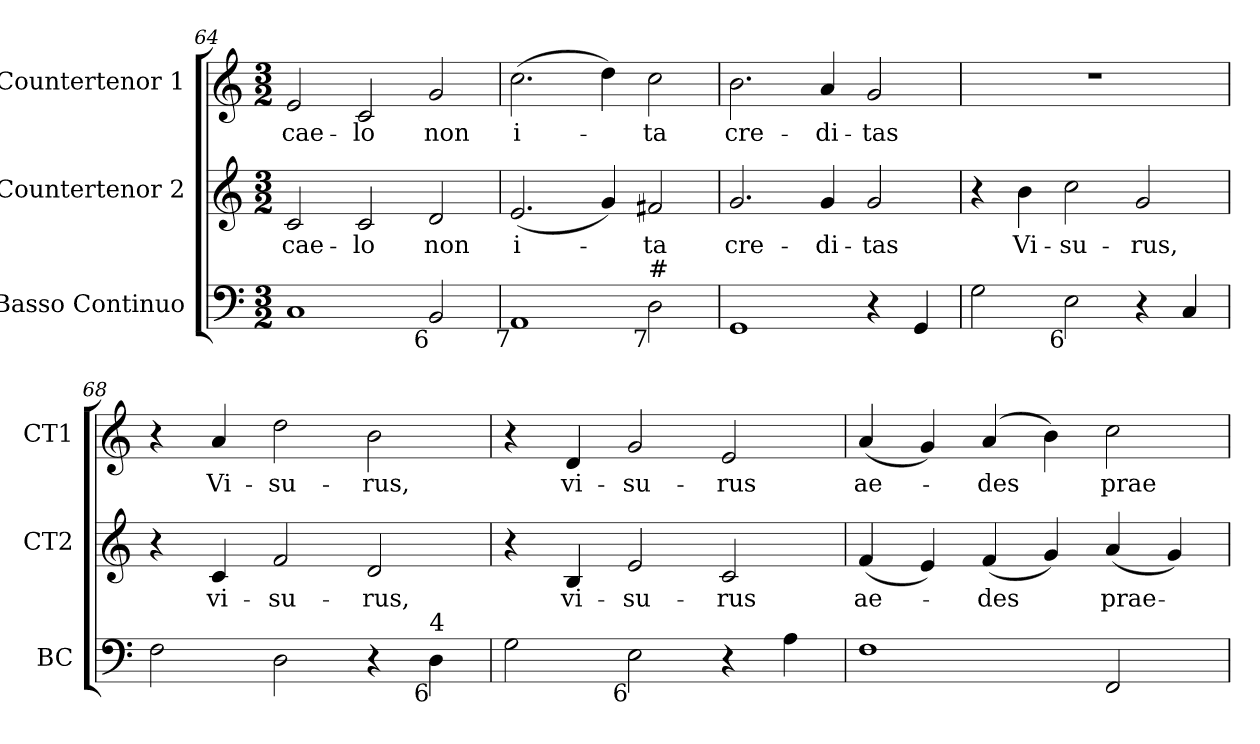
**kern	**kern	**text	**kern	**text
*part3	*part2	*part2	*part1	*part1
*staff3	*staff2	*staff2	*staff1	*staff1
*I"Basso Continuo	*I"Countertenor 2	*	*I"Countertenor 1	*
*I'BC	*I'CT2	*	*I'CT1	*
*clefF4	*clefG2	*	*clefG2	*
*k[]	*k[]	*	*k[]	*
*C:	*C:	*	*C:	*
*M3/2	*M3/2	*	*M3/2	*
=64	=64	=64	=64	=64
!	!	!LO:LY:b:color=#000000	!	!
!	!	!	!	!LO:LY:b:color=#000000
1Ci	2ci/	cae-	2ei/	cae-
!	!	!LO:LY:b:color=#000000	!	!
!	!	!	!	!LO:LY:b:color=#000000
.	2ci/	-lo	2ci/	-lo
!	!	!LO:LY:b:color=#000000	!	!
!LO:TX:b:rj:t=6	!	!	!	!
!	!	!	!	!LO:LY:b:color=#000000
2BBi/	2di/	non	2gi/	non
=65	=65	=65	=65	=65
!	!	!LO:LY:b:color=#000000	!	!
!LO:TX:b:rj:t=7	!	!	!	!
!	!	!	!	!LO:LY:b:color=#000000
1AAi	(2.ei/	i-	(2.cci\	i-
.	4gi/)	.	4ddi\)	.
!	!	!LO:LY:b:color=#000000	!	!
!LO:TX:b:rj:t=7	!	!	!	!
!LO:TX:t=#	!	!	!	!
!	!	!	!	!LO:LY:b:color=#000000
2Di\	2f#Xi/	-ta	2cci\	-ta
=66	=66	=66	=66	=66
!	!	!LO:LY:b:color=#000000	!	!
!	!	!	!	!LO:LY:b:color=#000000
1GGi	2.gi/	cre-	2.bi\	cre-
!	!	!LO:LY:b:color=#000000	!	!
!	!	!	!	!LO:LY:b:color=#000000
.	4gi/	-di-	4ai/	-di-
!	!	!LO:LY:b:color=#000000	!	!
!	!	!	!	!LO:LY:b:color=#000000
4r	2gi/	-tas	2gi/	-tas
4GGi/	.	.	.	.
!!LO:LB:g=z
=67	=67	=67	=67	=67
!	!	!	!LO:N:vis=1	!
2Gi\	4r	.	1.r	.
!	!	!LO:LY:b:color=#000000	!	!
.	4bi\	Vi-	.	.
!LO:TX:b:rj:t=6	!	!	!	!
!	!	!LO:LY:b:color=#000000	!	!
2Ei\	2cci\	-su-	.	.
!	!	!LO:LY:b:color=#000000	!	!
4r	2gi/	-rus,	.	.
4Ci/	.	.	.	.
=68	=68	=68	=68	=68
2Fi\	4r	.	4r	.
!	!	!LO:LY:b:color=#000000	!	!
!	!	!	!	!LO:LY:b:color=#000000
.	4ci/	vi-	4ai/	Vi-
!	!	!LO:LY:b:color=#000000	!	!
!	!	!	!	!LO:LY:b:color=#000000
2Di\	2fi/	-su-	2ddi\	-su-
!	!	!LO:LY:b:color=#000000	!	!
!	!	!	!	!LO:LY:b:color=#000000
4r	2di/	-rus,	2bi\	-rus,
!LO:TX:b:rj:t=6	!	!	!	!
!LO:TX:t=4	!	!	!	!
4Di\	.	.	.	.
=69	=69	=69	=69	=69
2Gi\	4r	.	4r	.
!	!	!LO:LY:b:color=#000000	!	!
!	!	!	!	!LO:LY:b:color=#000000
.	4Bi/	vi-	4di/	vi-
!	!	!LO:LY:b:color=#000000	!	!
!LO:TX:b:rj:t=6	!	!	!	!
!	!	!	!	!LO:LY:b:color=#000000
2Ei\	2ei/	-su-	2gi/	-su-
!	!	!LO:LY:b:color=#000000	!	!
!	!	!	!	!LO:LY:b:color=#000000
4r	2ci/	-rus	2ei/	-rus
4Ai\	.	.	.	.
=70	=70	=70	=70	=70
!	!	!LO:LY:b:color=#000000	!	!
!	!	!	!	!LO:LY:b:color=#000000
1Fi	(4fi/	ae-	(4ai/	ae-
.	4ei/)	.	4gi/)	.
!	!	!LO:LY:b:color=#000000	!	!
!	!	!	!	!LO:LY:b:color=#000000
.	(4fi/	-des	(4ai/	-des
.	4gi/)	.	4bi\)	.
!	!	!LO:LY:b:color=#000000	!	!
!	!	!	!	!LO:LY:b:color=#000000
2FFi/	(4ai/	prae-	2cci\	prae-
.	4gi/)	.	.	.
=	=	=	=	=
*-	*-	*-	*-	*-
